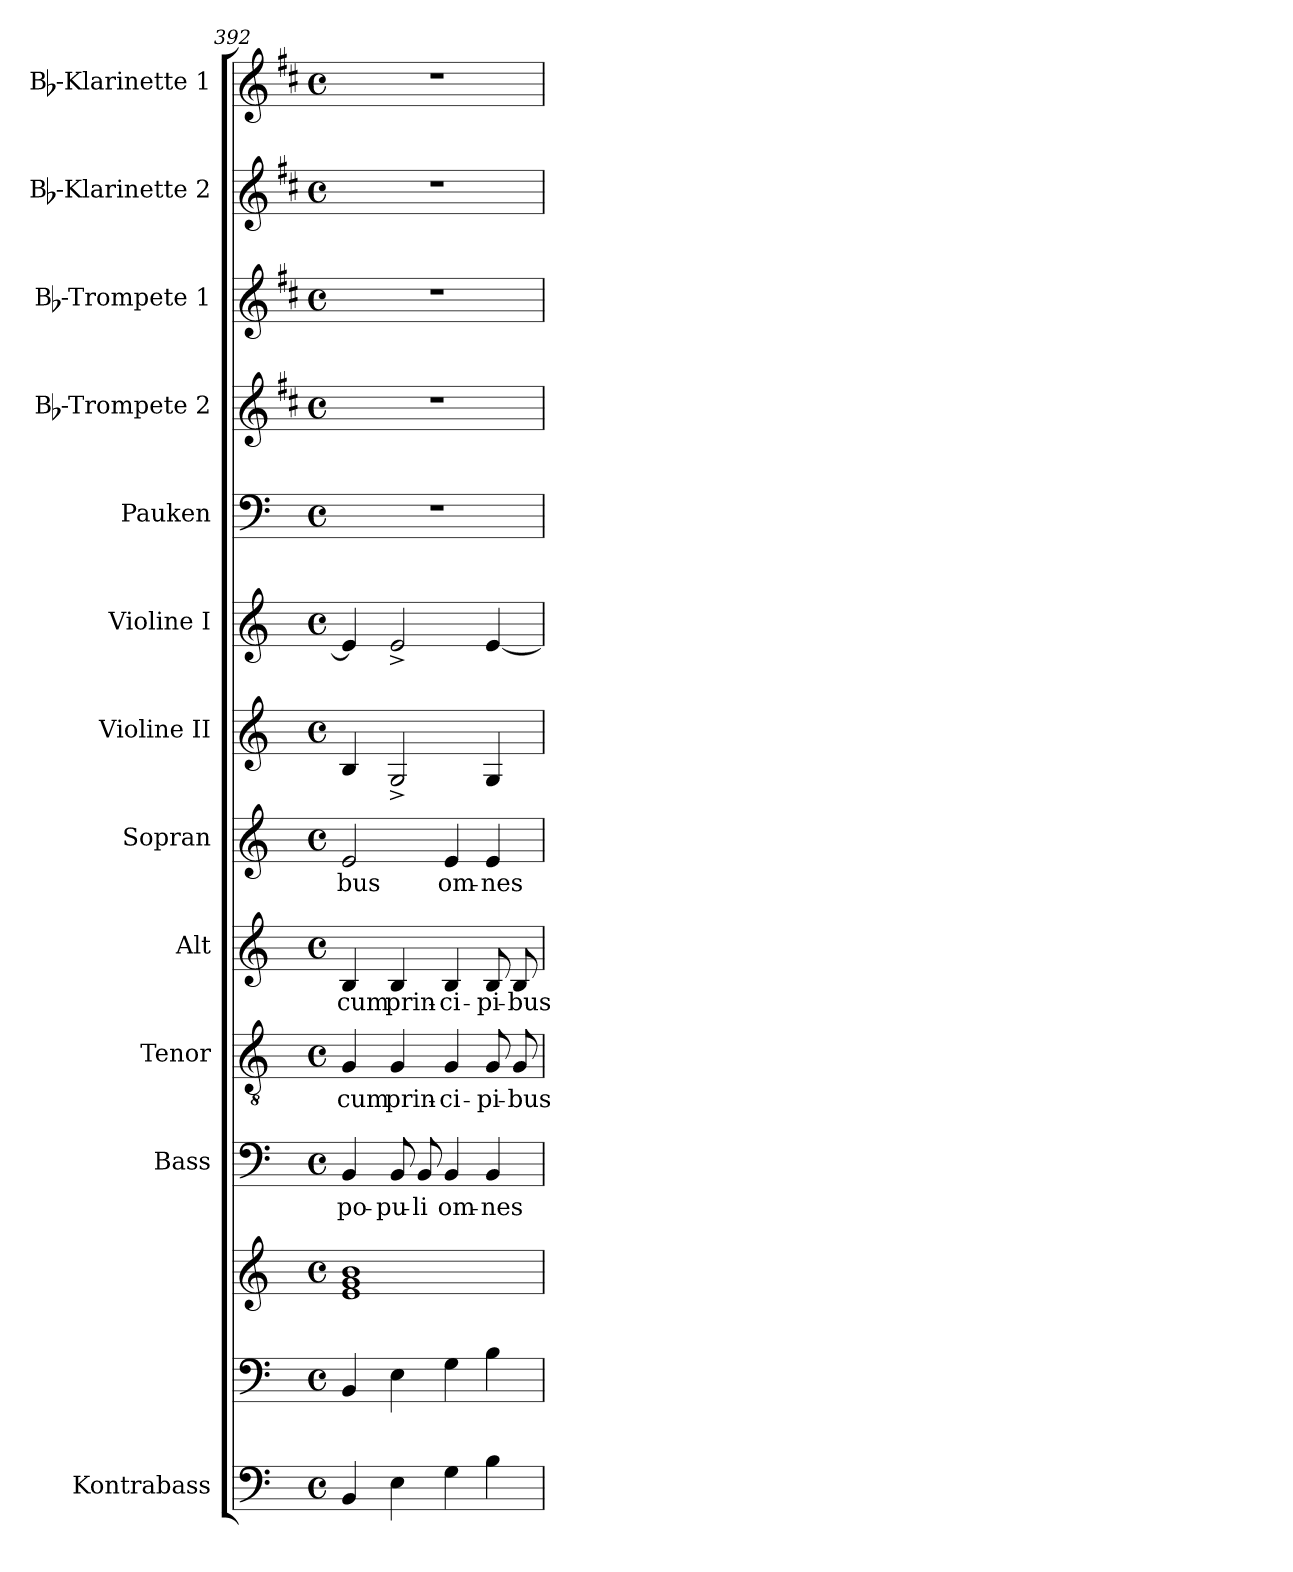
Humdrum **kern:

**kern	**kern	**kern	**kern	**text	**kern	**text	**kern	**text	**kern	**text	**kern	**kern	**kern	**kern	**kern	**kern	**kern
*part13	*part12	*part12	*part11	*part11	*part10	*part10	*part9	*part9	*part8	*part8	*part7	*part6	*part5	*part4	*part3	*part2	*part1
*staff14	*staff13	*staff12	*staff11	*staff11	*staff10	*staff10	*staff9	*staff9	*staff8	*staff8	*staff7	*staff6	*staff5	*staff4	*staff3	*staff2	*staff1
*I"Kontrabass	*	*	*I"Bass	*	*I"Tenor	*	*I"Alt	*	*I"Sopran	*	*I"Violine II	*I"Violine I	*I"Pauken	*I"Bb-Trompete 2	*I"Bb-Trompete 1	*I"Bb-Klarinette 2	*I"Bb-Klarinette 1
*I'Kb.	*	*	*I'B.	*	*I'T.	*	*I'A.	*	*I'S.	*	*I'Vl. II	*I'Vl. I	*I'Pk.	*I'Bb Trp. 2	*I'Bb Trp. 1	*I'Bb Kl. 2	*I'Bb Kl. 1
!!LO:PB:g=z
*clefF4	*clefF4	*clefG2	*clefF4	*	*clefGv2	*	*clefG2	*	*clefG2	*	*clefG2	*clefG2	*clefF4	*clefG2	*clefG2	*clefG2	*clefG2
*ITrd7c12	*	*	*	*	*	*	*	*	*	*	*	*	*	*ITrd1c2	*ITrd1c2	*ITrd1c2	*ITrd1c2
*k[]	*k[]	*k[]	*k[]	*	*k[]	*	*k[]	*	*k[]	*	*k[]	*k[]	*k[]	*k[]	*k[]	*k[]	*k[]
*C:	*C:	*C:	*C:	*	*C:	*	*C:	*	*C:	*	*C:	*C:	*C:	*C:	*C:	*C:	*C:
*M4/4	*M4/4	*M4/4	*M4/4	*	*M4/4	*	*M4/4	*	*M4/4	*	*M4/4	*M4/4	*M4/4	*M4/4	*M4/4	*M4/4	*M4/4
*met(c)	*met(c)	*met(c)	*met(c)	*	*met(c)	*	*met(c)	*	*met(c)	*	*met(c)	*met(c)	*met(c)	*met(c)	*met(c)	*met(c)	*met(c)
=392	=392	=392	=392	=392	=392	=392	=392	=392	=392	=392	=392	=392	=392	=392	=392	=392	=392
!	!	!	!	!LO:LY:b	!	!LO:LY:b	!	!LO:LY:b	!	!LO:LY:b	!	!	!	!	!	!	!
4BBB/	4BB/	1e 1g 1b	4BB/	po-	4G/	cum	4B/	cum	2e/	-bus	4B/	4e/]	1r	1r	1r	1r	1r
!	!	!	!	!LO:LY:b	!	!LO:LY:b	!	!LO:LY:b	!	!	!	!	!	!	!	!	!
4EE\	4E\	.	8BB/	-pu-	4G/	prin-	4B/	prin-	.	.	2G^</	2e^</	.	.	.	.	.
!	!	!	!	!LO:LY:b	!	!	!	!	!	!	!	!	!	!	!	!	!
.	.	.	8BB/	-li	.	.	.	.	.	.	.	.	.	.	.	.	.
!	!	!	!	!LO:LY:b	!	!LO:LY:b	!	!LO:LY:b	!	!LO:LY:b	!	!	!	!	!	!	!
4GG\	4G\	.	4BB/	om-	4G/	-ci-	4B/	-ci-	4e/	om-	.	.	.	.	.	.	.
!	!	!	!	!LO:LY:b	!	!LO:LY:b	!	!LO:LY:b	!	!LO:LY:b	!	!	!	!	!	!	!
4BB\	4B\	.	4BB/	-nes	8G/	-pi-	8B/	-pi-	4e/	-nes	4G/	[4e/	.	.	.	.	.
!	!	!	!	!	!	!LO:LY:b	!	!LO:LY:b	!	!	!	!	!	!	!	!	!
.	.	.	.	.	8G/	-bus	8B/	-bus	.	.	.	.	.	.	.	.	.
=	=	=	=	=	=	=	=	=	=	=	=	=	=	=	=	=	=
*-	*-	*-	*-	*-	*-	*-	*-	*-	*-	*-	*-	*-	*-	*-	*-	*-	*-
